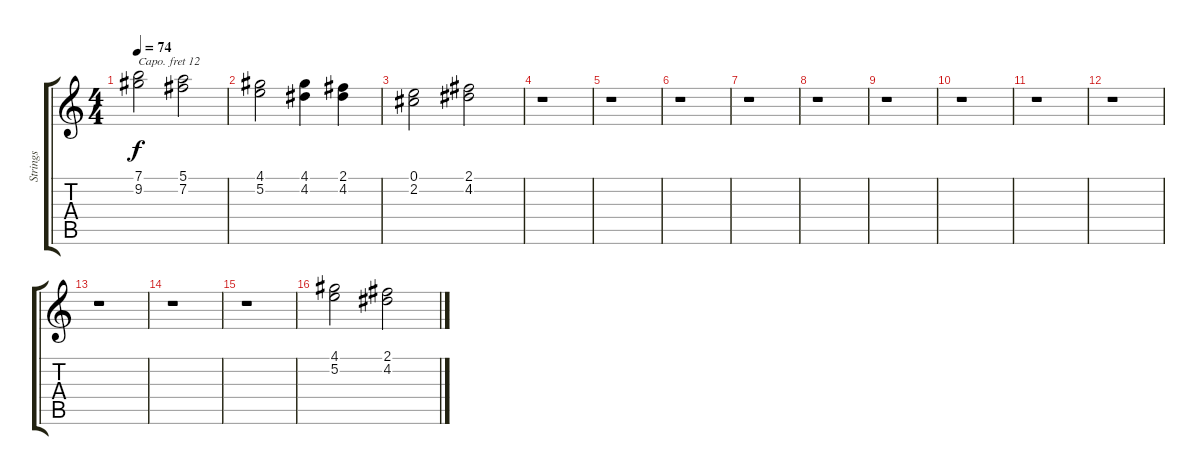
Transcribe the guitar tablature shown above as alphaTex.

\track ("Strings" "Strings") {instrument synthstrings1}
\staff {score tabs}
\capo 12
\tuning (E4 B3 G3 D3 A2 E2) {hide}
\ts (4 4)
\tempo 74
\clef g2
\ks c
(7.1 9.2).2{dy f} (5.1 7.2).2 |
(4.1 5.2).2 (4.1 4.2).4 (2.1 4.2).4 |
(0.1 2.2).2 (2.1 4.2).2 |
r.1 |
r.1 |
r.1 |
r.1 |
r.1 |
r.1 |
r.1 |
r.1 |
r.1 |
r.1 |
r.1 |
r.1 |
(4.1 5.2).2 (2.1 4.2).2
